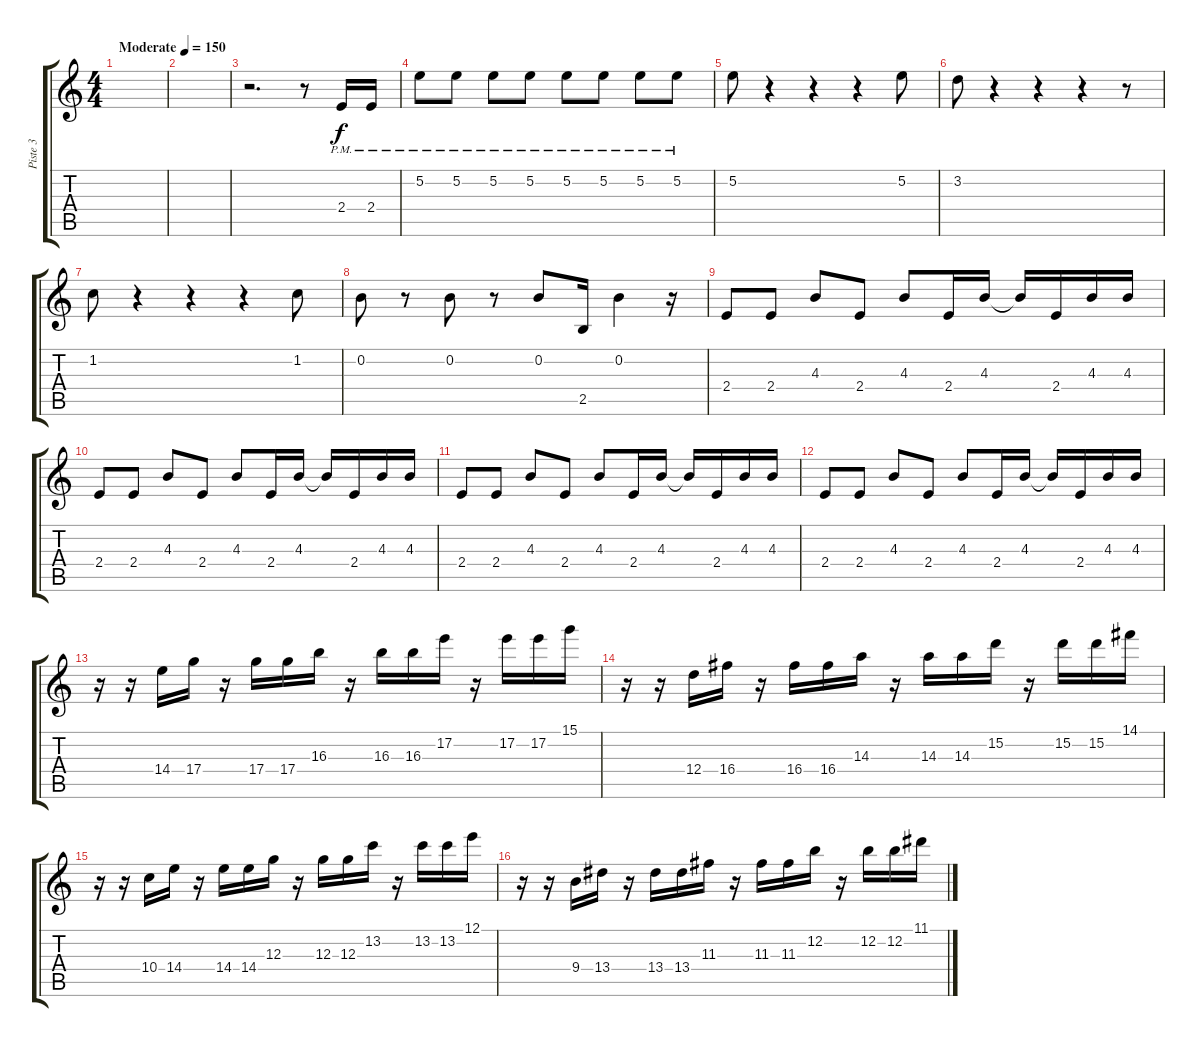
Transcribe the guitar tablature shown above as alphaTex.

\track ("Piste 3" "Piste 3") {instrument distortionguitar}
\staff {score tabs}
\tuning (E4 B3 G3 D3 A2 E2) {hide}
\ts (4 4)
\tempo (150 "Moderate")
\clef g2
\ks c
|
|
r.2{d} r.8 2.4{pm}.16 2.4{pm}.16 |
5.2{pm}.8 5.2{pm}.8 5.2{pm}.8 5.2{pm}.8 5.2{pm}.8 5.2{pm}.8 5.2{pm}.8 5.2{pm}.8 |
5.2.8 r.4 r.4 r.4 5.2.8 |
3.2.8 r.4 r.4 r.4 r.8 |
1.2.8 r.4 r.4 r.4 1.2.8 |
0.2.8 r.8 0.2.8 r.8 0.2.8 2.5.16 0.2.4 r.16 |
2.4.8 2.4.8 4.3.8 2.4.8 4.3.8 2.4.16 4.3.16 4.3{t}.16 2.4.16 4.3.16 4.3.16 |
2.4.8 2.4.8 4.3.8 2.4.8 4.3.8 2.4.16 4.3.16 4.3{t}.16 2.4.16 4.3.16 4.3.16 |
2.4.8 2.4.8 4.3.8 2.4.8 4.3.8 2.4.16 4.3.16 4.3{t}.16 2.4.16 4.3.16 4.3.16 |
2.4.8 2.4.8 4.3.8 2.4.8 4.3.8 2.4.16 4.3.16 4.3{t}.16 2.4.16 4.3.16 4.3.16 |
r.16{volume 11} r.16 14.4.16 17.4.16 r.16 17.4.16 17.4.16 16.3.16 r.16 16.3.16 16.3.16 17.2.16 r.16 17.2.16 17.2.16 15.1.16 |
r.16 r.16 12.4.16 16.4.16 r.16 16.4.16 16.4.16 14.3.16 r.16 14.3.16 14.3.16 15.2.16 r.16 15.2.16 15.2.16 14.1.16 |
r.16 r.16 10.4.16 14.4.16 r.16 14.4.16 14.4.16 12.3.16 r.16 12.3.16 12.3.16 13.2.16 r.16 13.2.16 13.2.16 12.1.16 |
r.16 r.16 9.4.16 13.4.16 r.16 13.4.16 13.4.16 11.3.16 r.16 11.3.16 11.3.16 12.2.16 r.16 12.2.16 12.2.16 11.1.16
